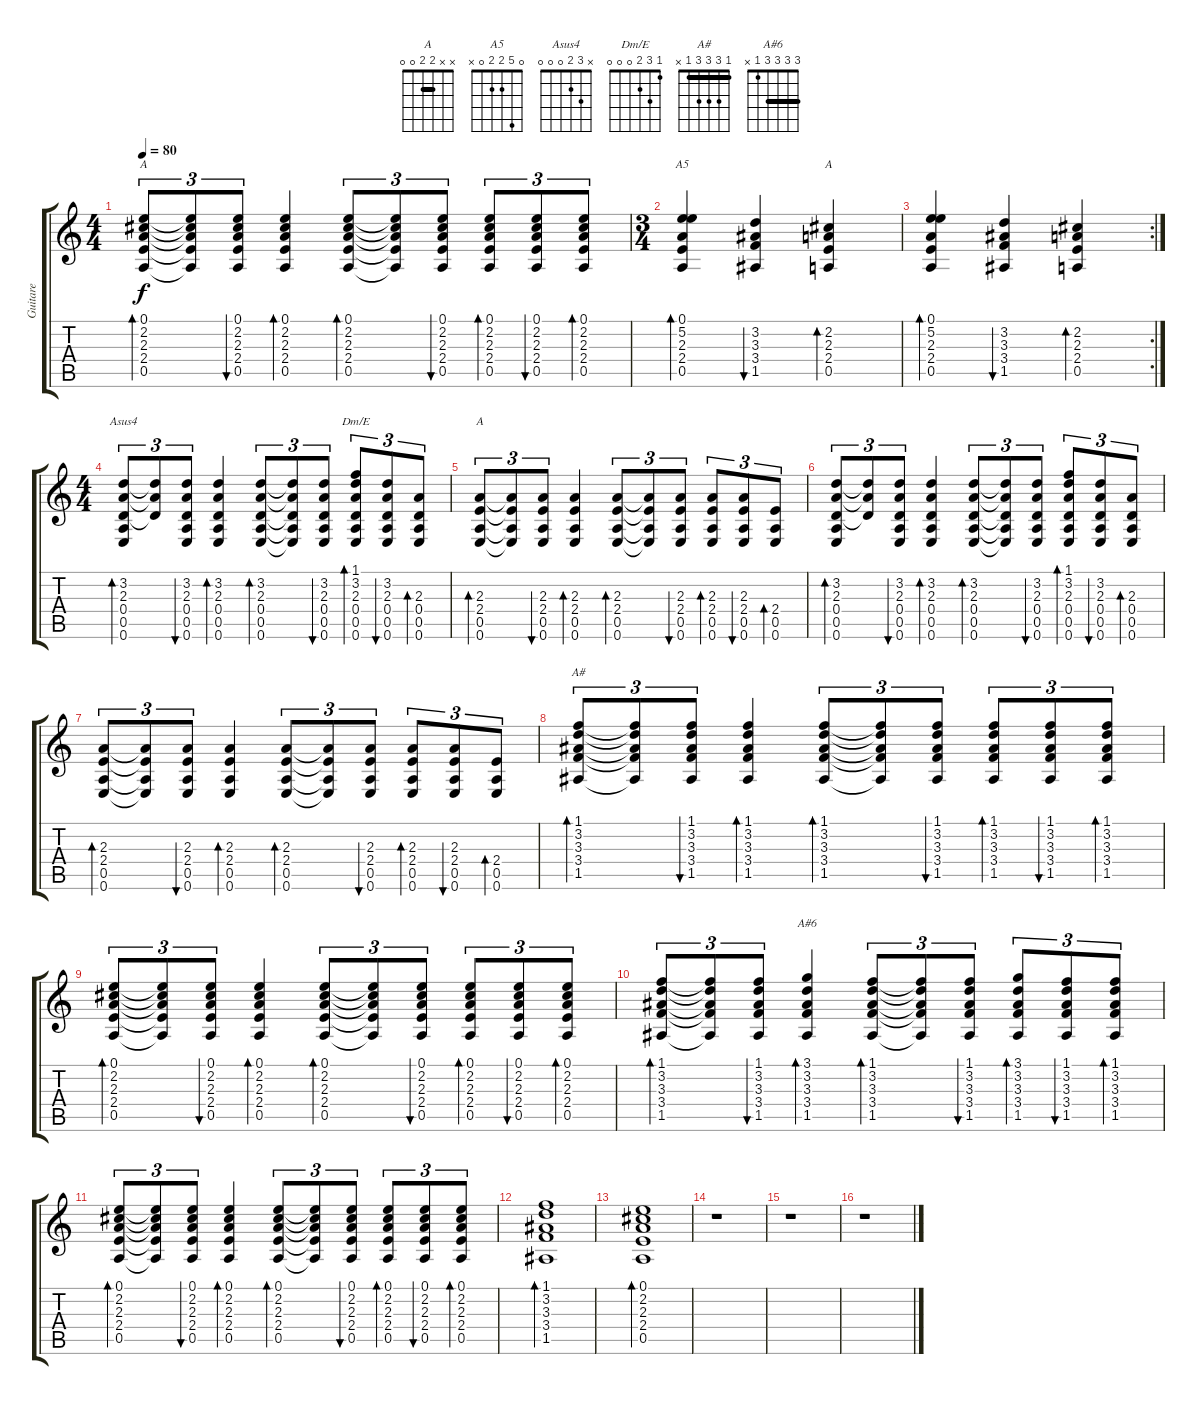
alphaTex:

\track ("Guitare" "Guitare") {instrument electricguitarjazz}
\staff {score tabs}
\tuning (E4 B3 G3 D3 A2 E2) {hide}
\chord ("A" 0 2 2 2 0 x)
\chord ("A5" 0 5 2 2 0 x)
\chord ("A" x 2 2 2 0 x) {barre 2}
\chord ("Asus4" x 3 2 0 0 0)
\chord ("Dm/E" 1 3 2 0 0 0)
\chord ("A" x x 2 2 0 0) {barre 2}
\chord ("A#" 1 3 3 3 1 x) {barre 1}
\chord ("A#6" 3 3 3 3 1 x) {barre 3}
\ts (4 4)
\tempo 80
\clef g2
\ks c
(0.1 2.2 2.3 2.4 0.5).8{tu (3 2) bd 60 ch "A" dy f} (0.1{t} 2.2{t} 2.3{t} 2.4{t} 0.5{t}).8{tu (3 2)} (0.1 2.2 2.3 2.4 0.5).8{tu (3 2) bu 60} (0.1 2.2 2.3 2.4 0.5).4{bd 60} (0.1 2.2 2.3 2.4 0.5).8{tu (3 2) bd 60} (0.1{t} 2.2{t} 2.3{t} 2.4{t} 0.5{t}).8{tu (3 2)} (0.1 2.2 2.3 2.4 0.5).8{tu (3 2) bu 60} (0.1 2.2 2.3 2.4 0.5).8{tu (3 2) bd 60} (0.1 2.2 2.3 2.4 0.5).8{tu (3 2) bu 60} (0.1 2.2 2.3 2.4 0.5).8{tu (3 2) bd 60} |
\ts (3 4)
(0.1 5.2 2.3 2.4 0.5).4{bd 60 ch "A5"} (3.2 3.3 3.4 1.5).4{bu 60} (2.2 2.3 2.4 0.5).4{bd 60 ch "A"} |
\rc 2
(0.1 5.2 2.3 2.4 0.5).4{bd 60} (3.2 3.3 3.4 1.5).4{bu 60} (2.2 2.3 2.4 0.5).4{bd 60} |
\ts (4 4)
(3.2 2.3 0.4 0.5 0.6).8{tu (3 2) bd 60 ch "Asus4"} (3.2{t} 2.3{t} 0.4{t}).8{tu (3 2)} (3.2 2.3 0.4 0.5 0.6).8{tu (3 2) bu 60} (3.2 2.3 0.4 0.5 0.6).4{bd 60} (3.2 2.3 0.4 0.5 0.6).8{tu (3 2) bd 60} (3.2{t} 2.3{t} 0.4{t} 0.5{t} 0.6{t}).8{tu (3 2)} (3.2 2.3 0.4 0.5 0.6).8{tu (3 2) bu 60} (1.1 3.2 2.3 0.4 0.5 0.6).8{tu (3 2) bd 60 ch "Dm/E"} (3.2 2.3 0.4 0.5 0.6).8{tu (3 2) bu 60} (2.3 0.4 0.5 0.6).8{tu (3 2) bd 60} |
(2.3 2.4 0.5 0.6).8{tu (3 2) bd 60 ch "A"} (2.3{t} 2.4{t} 0.5{t} 0.6{t}).8{tu (3 2)} (2.3 2.4 0.5 0.6).8{tu (3 2) bu 60} (2.3 2.4 0.5 0.6).4{bd 60} (2.3 2.4 0.5 0.6).8{tu (3 2) bd 60} (2.3{t} 2.4{t} 0.5{t} 0.6{t}).8{tu (3 2)} (2.3 2.4 0.5 0.6).8{tu (3 2) bu 60} (2.3 2.4 0.5 0.6).8{tu (3 2) bd 60} (2.3 2.4 0.5 0.6).8{tu (3 2) bu 60} (2.4 0.5 0.6).8{tu (3 2) bd 60} |
(3.2 2.3 0.4 0.5 0.6).8{tu (3 2) bd 60} (3.2{t} 2.3{t} 0.4{t}).8{tu (3 2)} (3.2 2.3 0.4 0.5 0.6).8{tu (3 2) bu 60} (3.2 2.3 0.4 0.5 0.6).4{bd 60} (3.2 2.3 0.4 0.5 0.6).8{tu (3 2) bd 60} (3.2{t} 2.3{t} 0.4{t} 0.5{t} 0.6{t}).8{tu (3 2)} (3.2 2.3 0.4 0.5 0.6).8{tu (3 2) bu 60} (1.1 3.2 2.3 0.4 0.5 0.6).8{tu (3 2) bd 60} (3.2 2.3 0.4 0.5 0.6).8{tu (3 2) bu 60} (2.3 0.4 0.5 0.6).8{tu (3 2) bd 60} |
(2.3 2.4 0.5 0.6).8{tu (3 2) bd 60} (2.3{t} 2.4{t} 0.5{t} 0.6{t}).8{tu (3 2)} (2.3 2.4 0.5 0.6).8{tu (3 2) bu 60} (2.3 2.4 0.5 0.6).4{bd 60} (2.3 2.4 0.5 0.6).8{tu (3 2) bd 60} (2.3{t} 2.4{t} 0.5{t} 0.6{t}).8{tu (3 2)} (2.3 2.4 0.5 0.6).8{tu (3 2) bu 60} (2.3 2.4 0.5 0.6).8{tu (3 2) bd 60} (2.3 2.4 0.5 0.6).8{tu (3 2) bu 60} (2.4 0.5 0.6).8{tu (3 2) bd 60} |
(1.1 3.2 3.3 3.4 1.5).8{tu (3 2) bd 60 ch "A#"} (1.1{t} 3.2{t} 3.3{t} 3.4{t} 1.5{t}).8{tu (3 2)} (1.1 3.2 3.3 3.4 1.5).8{tu (3 2) bu 60} (1.1 3.2 3.3 3.4 1.5).4{bd 60} (1.1 3.2 3.3 3.4 1.5).8{tu (3 2) bd 60} (1.1{t} 3.2{t} 3.3{t} 3.4{t} 1.5{t}).8{tu (3 2)} (1.1 3.2 3.3 3.4 1.5).8{tu (3 2) bu 60} (1.1 3.2 3.3 3.4 1.5).8{tu (3 2) bd 60} (1.1 3.2 3.3 3.4 1.5).8{tu (3 2) bu 60} (1.1 3.2 3.3 3.4 1.5).8{tu (3 2) bd 60} |
(0.1 2.2 2.3 2.4 0.5).8{tu (3 2) bd 60} (0.1{t} 2.2{t} 2.3{t} 2.4{t} 0.5{t}).8{tu (3 2)} (0.1 2.2 2.3 2.4 0.5).8{tu (3 2) bu 60} (0.1 2.2 2.3 2.4 0.5).4{bd 60} (0.1 2.2 2.3 2.4 0.5).8{tu (3 2) bd 60} (0.1{t} 2.2{t} 2.3{t} 2.4{t} 0.5{t}).8{tu (3 2)} (0.1 2.2 2.3 2.4 0.5).8{tu (3 2) bu 60} (0.1 2.2 2.3 2.4 0.5).8{tu (3 2) bd 60} (0.1 2.2 2.3 2.4 0.5).8{tu (3 2) bu 60} (0.1 2.2 2.3 2.4 0.5).8{tu (3 2) bd 60} |
(1.1 3.2 3.3 3.4 1.5).8{tu (3 2) bd 60} (1.1{t} 3.2{t} 3.3{t} 3.4{t} 1.5{t}).8{tu (3 2)} (1.1 3.2 3.3 3.4 1.5).8{tu (3 2) bu 60} (3.1 3.2 3.3 3.4 1.5).4{bd 60 ch "A#6"} (1.1 3.2 3.3 3.4 1.5).8{tu (3 2) bd 60} (1.1{t} 3.2{t} 3.3{t} 3.4{t} 1.5{t}).8{tu (3 2)} (1.1 3.2 3.3 3.4 1.5).8{tu (3 2) bu 60} (3.1 3.2 3.3 3.4 1.5).8{tu (3 2) bd 60} (1.1 3.2 3.3 3.4 1.5).8{tu (3 2) bu 60} (1.1 3.2 3.3 3.4 1.5).8{tu (3 2) bd 60} |
(0.1 2.2 2.3 2.4 0.5).8{tu (3 2) bd 60} (0.1{t} 2.2{t} 2.3{t} 2.4{t} 0.5{t}).8{tu (3 2)} (0.1 2.2 2.3 2.4 0.5).8{tu (3 2) bu 60} (0.1 2.2 2.3 2.4 0.5).4{bd 60} (0.1 2.2 2.3 2.4 0.5).8{tu (3 2) bd 60} (0.1{t} 2.2{t} 2.3{t} 2.4{t} 0.5{t}).8{tu (3 2)} (0.1 2.2 2.3 2.4 0.5).8{tu (3 2) bu 60} (0.1 2.2 2.3 2.4 0.5).8{tu (3 2) bd 60} (0.1 2.2 2.3 2.4 0.5).8{tu (3 2) bu 60} (0.1 2.2 2.3 2.4 0.5).8{tu (3 2) bd 60} |
(1.1 3.2 3.3 3.4 1.5).1{bd 60} |
(0.1 2.2 2.3 2.4 0.5).1{bd 60} |
r.1 |
r.1 |
r.1
